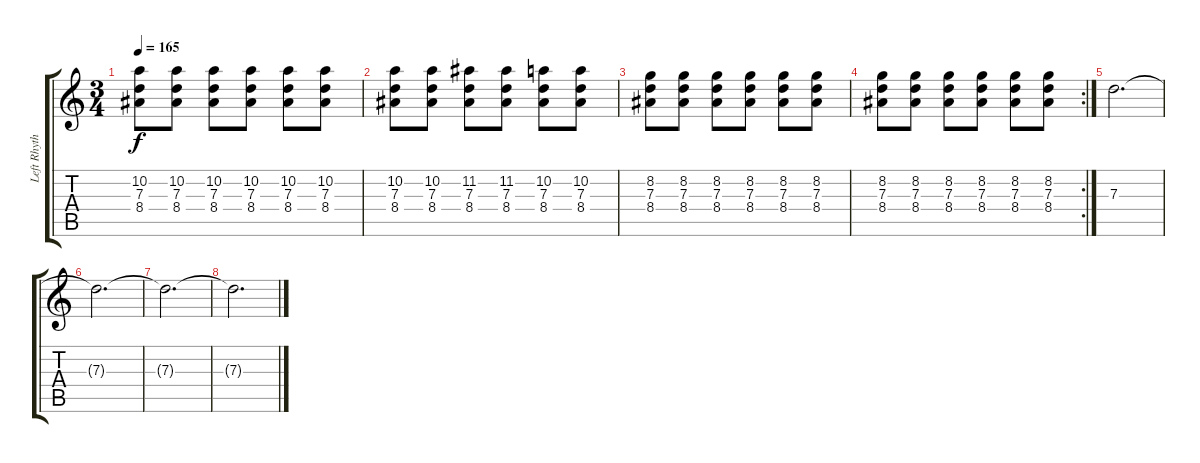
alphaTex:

\track ("Left Rhythm" "Left Rhyth") {instrument distortionguitar}
\staff {score tabs}
\tuning (E4 B3 G3 D3 A2 D2) {hide}
\ts (3 4)
\tempo 165
\clef g2
\ks c
(10.2 7.3 8.4).8{dy f} (10.2 7.3 8.4).8 (10.2 7.3 8.4).8 (10.2 7.3 8.4).8 (10.2 7.3 8.4).8 (10.2 7.3 8.4).8 |
(10.2 7.3 8.4).8 (10.2 7.3 8.4).8 (11.2 7.3 8.4).8 (11.2 7.3 8.4).8 (10.2 7.3 8.4).8 (10.2 7.3 8.4).8 |
(8.2 7.3 8.4).8 (8.2 7.3 8.4).8 (8.2 7.3 8.4).8 (8.2 7.3 8.4).8 (8.2 7.3 8.4).8 (8.2 7.3 8.4).8 |
\rc 2
(8.2 7.3 8.4).8 (8.2 7.3 8.4).8 (8.2 7.3 8.4).8 (8.2 7.3 8.4).8 (8.2 7.3 8.4).8 (8.2 7.3 8.4).8 |
7.3.2{d volume 0} |
7.3{t}.2{d} |
7.3{t}.2{d} |
7.3{t}.2{d}
